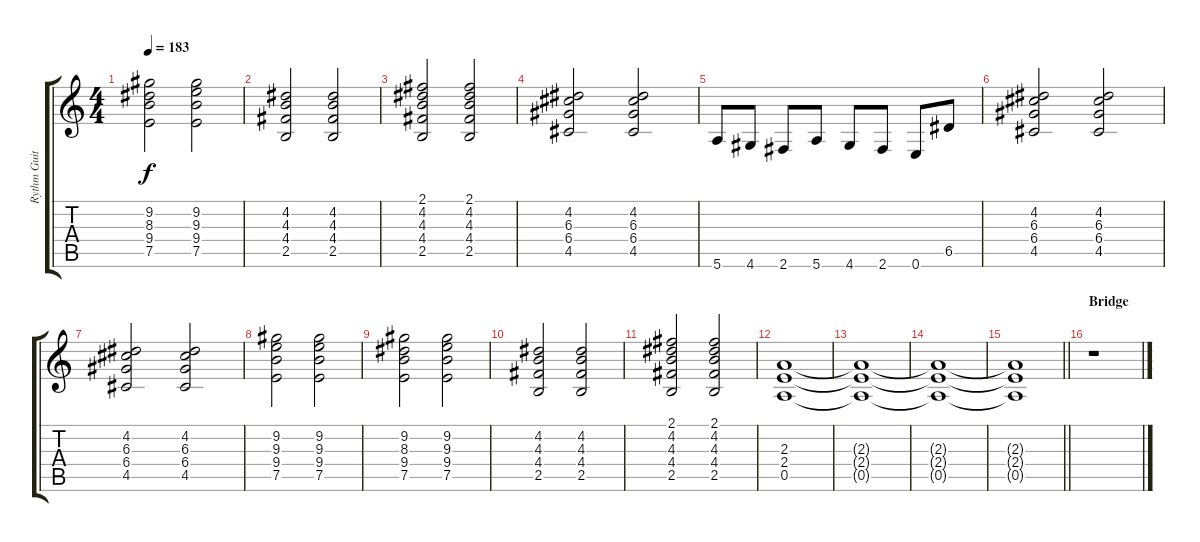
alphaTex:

\track ("Rythm Guitar/Clean" "Rythm Guit") {instrument electricguitarclean}
\staff {score tabs}
\tuning (E4 B3 G3 D3 A2 E2) {hide}
\ts (4 4)
\tempo 183
\clef g2
\ks c
(9.2 8.3 9.4 7.5).2{dy f} (9.2 9.3 9.4 7.5).2 |
(4.2 4.3 4.4 2.5).2 (4.2 4.3 4.4 2.5).2 |
(2.1 4.2 4.3 4.4 2.5).2 (2.1 4.2 4.3 4.4 2.5).2 |
(4.2 6.3 6.4 4.5).2 (4.2 6.3 6.4 4.5).2 |
5.6.8 4.6.8 2.6.8 5.6.8 4.6.8 2.6.8 0.6.8 6.5.8 |
(4.2 6.3 6.4 4.5).2 (4.2 6.3 6.4 4.5).2 |
(4.2 6.3 6.4 4.5).2 (4.2 6.3 6.4 4.5).2 |
(9.2 9.3 9.4 7.5).2 (9.2 9.3 9.4 7.5).2 |
(9.2 8.3 9.4 7.5).2 (9.2 9.3 9.4 7.5).2 |
(4.2 4.3 4.4 2.5).2 (4.2 4.3 4.4 2.5).2 |
(2.1 4.2 4.3 4.4 2.5).2 (2.1 4.2 4.3 4.4 2.5).2 |
(2.3 2.4 0.5).1 |
(2.3{t} 2.4{t} 0.5{t}).1 |
(2.3{t} 2.4{t} 0.5{t}).1 |
\barLineRight lightlight
(2.3{t} 2.4{t} 0.5{t}).1 |
\section ("" "Bridge")
r.1
